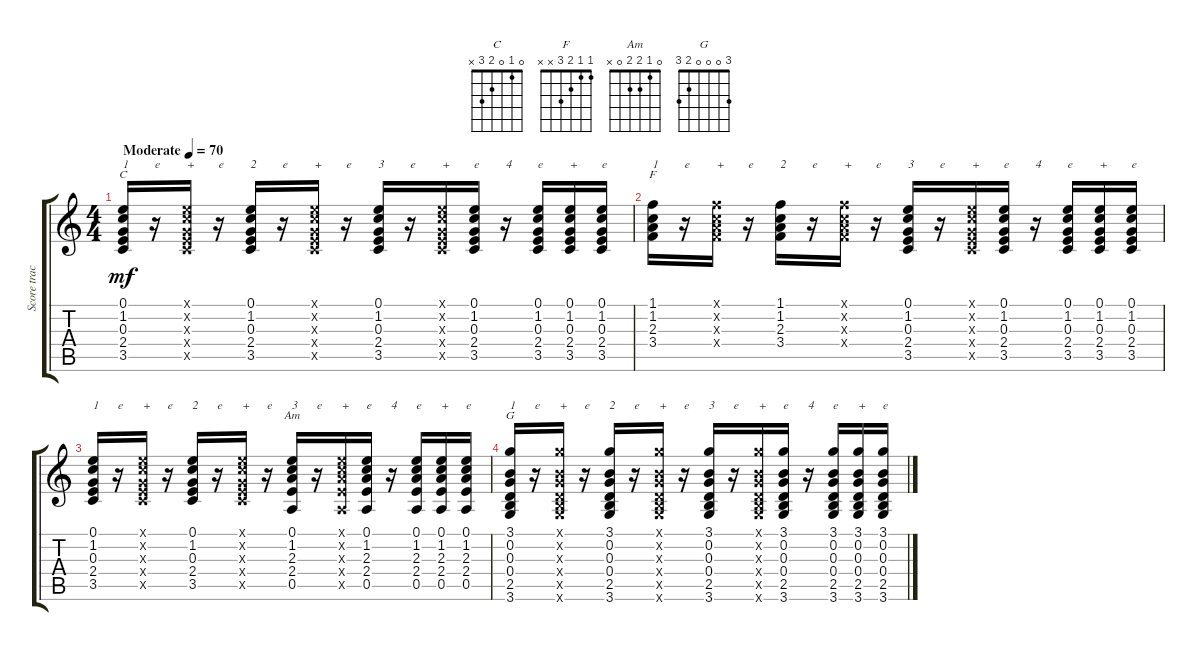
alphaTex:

\track ("Score track 1" "Score trac") {instrument acousticguitarnylon}
\staff {score tabs}
\tuning (E4 B3 G3 D3 A2 E2) {hide}
\chord ("C" 0 1 0 2 3 x)
\chord ("F" 1 1 2 3 x x)
\chord ("Am" 0 1 2 2 0 x)
\chord ("G" 3 0 0 0 2 3)
\ts (4 4)
\tempo (70 "Moderate")
\clef g2
\ks c
(0.1 1.2 0.3 2.4 3.5).16{ch "C" txt "1" dy mf instrument acousticguitarnylon} r.16{txt "e"} (0.1{x} 1.2{x} 0.3{x} 2.4{x} 3.5{x}).16{txt "+"} r.16{txt "e"} (0.1 1.2 0.3 2.4 3.5).16{txt "2"} r.16{txt "e"} (0.1{x} 1.2{x} 0.3{x} 2.4{x} 3.5{x}).16{txt "+"} r.16{txt "e"} (0.1 1.2 0.3 2.4 3.5).16{txt "3"} r.16{txt "e"} (0.1{x} 1.2{x} 0.3{x} 2.4{x} 3.5{x}).16{txt "+"} (0.1 1.2 0.3 2.4 3.5).16{txt "e"} r.16{txt "4"} (0.1 1.2 0.3 2.4 3.5).16{txt "e"} (0.1 1.2 0.3 2.4 3.5).16{txt "+"} (0.1 1.2 0.3 2.4 3.5).16{txt "e"} |
(1.1 1.2 2.3 3.4).16{ch "F" txt "1"} r.16{txt "e"} (1.1{x} 1.2{x} 2.3{x} 3.4{x}).16{txt "+"} r.16{txt "e"} (1.1 1.2 2.3 3.4).16{txt "2"} r.16{txt "e"} (1.1{x} 1.2{x} 2.3{x} 3.4{x}).16{txt "+"} r.16{txt "e"} (0.1 1.2 0.3 2.4 3.5).16{txt "3"} r.16{txt "e"} (0.1{x} 1.2{x} 0.3{x} 2.4{x} 3.5{x}).16{txt "+"} (0.1 1.2 0.3 2.4 3.5).16{txt "e"} r.16{txt "4"} (0.1 1.2 0.3 2.4 3.5).16{txt "e"} (0.1 1.2 0.3 2.4 3.5).16{txt "+"} (0.1 1.2 0.3 2.4 3.5).16{txt "e"} |
(0.1 1.2 0.3 2.4 3.5).16{txt "1"} r.16{txt "e"} (0.1{x} 1.2{x} 0.3{x} 2.4{x} 3.5{x}).16{txt "+"} r.16{txt "e"} (0.1 1.2 0.3 2.4 3.5).16{txt "2"} r.16{txt "e"} (0.1{x} 1.2{x} 0.3{x} 2.4{x} 3.5{x}).16{txt "+"} r.16{txt "e"} (0.1 1.2 2.3 2.4 0.5).16{ch "Am" txt "3"} r.16{txt "e"} (0.1{x} 1.2{x} 2.3{x} 2.4{x} 0.5{x}).16{txt "+"} (0.1 1.2 2.3 2.4 0.5).16{txt "e"} r.16{txt "4"} (0.1 1.2 2.3 2.4 0.5).16{txt "e"} (0.1 1.2 2.3 2.4 0.5).16{txt "+"} (0.1 1.2 2.3 2.4 0.5).16{txt "e"} |
(3.1 0.2 0.3 0.4 2.5 3.6).16{ch "G" txt "1"} r.16{txt "e"} (3.1{x} 0.2{x} 0.3{x} 0.4{x} 2.5{x} 3.6{x}).16{txt "+"} r.16{txt "e"} (3.1 0.2 0.3 0.4 2.5 3.6).16{txt "2"} r.16{txt "e"} (3.1{x} 0.2{x} 0.3{x} 0.4{x} 2.5{x} 3.6{x}).16{txt "+"} r.16{txt "e"} (3.1 0.2 0.3 0.4 2.5 3.6).16{txt "3"} r.16{txt "e"} (3.1{x} 0.2{x} 0.3{x} 0.4{x} 2.5{x} 3.6{x}).16{txt "+"} (3.1 0.2 0.3 0.4 2.5 3.6).16{txt "e"} r.16{txt "4"} (3.1 0.2 0.3 0.4 2.5 3.6).16{txt "e"} (3.1 0.2 0.3 0.4 2.5 3.6).16{txt "+"} (3.1 0.2 0.3 0.4 2.5 3.6).16{txt "e"}
